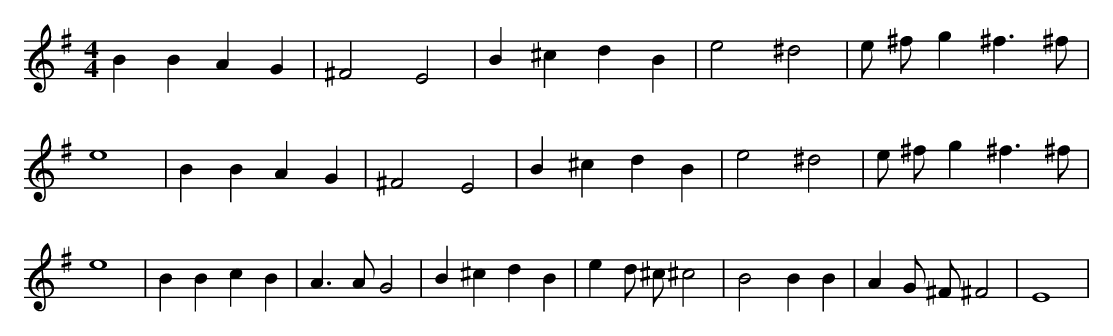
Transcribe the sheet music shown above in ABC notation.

X:1
M:4/4
L:1/8
K:G
B2 B2 A2 G2 | ^F4 E4 | B2 ^c2 d2 B2 | e4 ^d4 | e ^f g2 ^f3 ^f | e8 | B2 B2 A2 G2 | ^F4 E4 | B2 ^c2 d2 B2 | e4 ^d4 | e ^f g2 ^f3 ^f | e8 | B2 B2 c2 B2 | A3 A G4 | B2 ^c2 d2 B2 | e2 d ^c ^c4 | B4 B2 B2 | A2 G ^F ^F4 | E8 |
